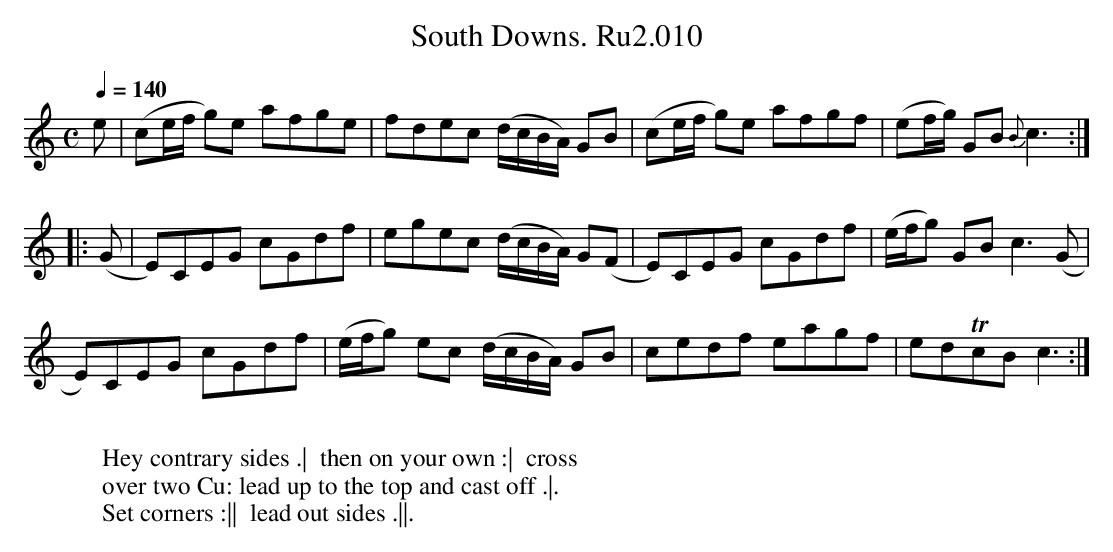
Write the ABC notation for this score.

X:1
T:South Downs. Ru2.010
L:1/8
M:C
Q:1/4=140
K:C
e|(ce/f/ g)e afge|fdec (d/c/B/A/) GB|(ce/f/ g)e afgf|(ef/g/) GB {B}c3 :|
|: (G|E)CEG  cGdf|egec (d/c/B/A/) G(F|E)CEG cGdf|(e/f/g) GB c3(G|
E)CEG cGdf|(e/f/g) ec (d/c/B/A/) GB|cedf eagf|edTcB c3 :|
W:
W: Hey contrary sides .|  then on your own :|  cross
W: over two Cu: lead up to the top and cast off .|.
W: Set corners :||  lead out sides .||.
